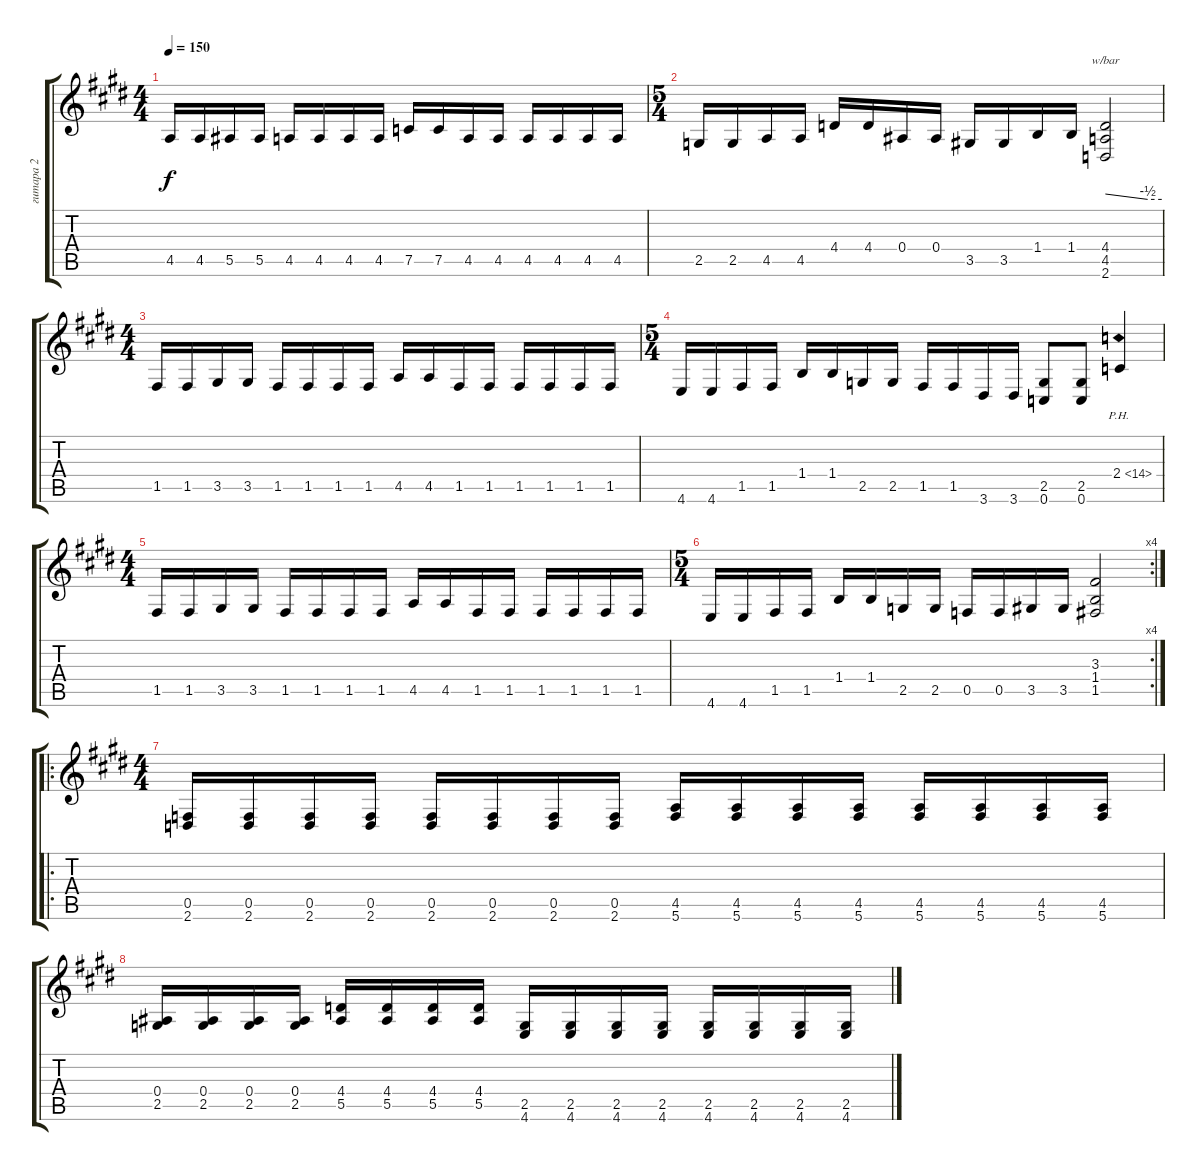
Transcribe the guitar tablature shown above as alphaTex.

\track ("гитара 2" "гитара 2") {instrument distortionguitar}
\staff {score tabs}
\tuning (C4 G3 Eb3 Bb2 F2 C2) {hide}
\ts (4 4)
\tempo 150
\clef g2
\ks c#minor
4.5.16{dy f} 4.5.16 5.5.16 5.5.16 4.5.16 4.5.16 4.5.16 4.5.16 7.5.16 7.5.16 4.5.16 4.5.16 4.5.16 4.5.16 4.5.16 4.5.16 |
\ts (5 4)
2.5.16 2.5.16 4.5.16 4.5.16 4.4.16 4.4.16 0.4.16 0.4.16 3.5.16 3.5.16 1.4.16 1.4.16 (4.4 4.5 2.6).2{tbe (custom default 0 0 45 -2 60 -2)} |
\ts (4 4)
1.5.16 1.5.16 3.5.16 3.5.16 1.5.16 1.5.16 1.5.16 1.5.16 4.5.16 4.5.16 1.5.16 1.5.16 1.5.16 1.5.16 1.5.16 1.5.16 |
\ts (5 4)
4.6.16 4.6.16 1.5.16 1.5.16 1.4.16 1.4.16 2.5.16 2.5.16 1.5.16 1.5.16 3.6.16 3.6.16 (2.5 0.6).8 (2.5 0.6).8 2.4{ph 12}.4 |
\ts (4 4)
1.5.16 1.5.16 3.5.16 3.5.16 1.5.16 1.5.16 1.5.16 1.5.16 4.5.16 4.5.16 1.5.16 1.5.16 1.5.16 1.5.16 1.5.16 1.5.16 |
\rc 4
\ts (5 4)
4.6.16 4.6.16 1.5.16 1.5.16 1.4.16 1.4.16 2.5.16 2.5.16 0.5.16 0.5.16 3.5.16 3.5.16 (3.3 1.4 1.5).2 |
\ro
\ts (4 4)
(0.5 2.6).16 (0.5 2.6).16 (0.5 2.6).16 (0.5 2.6).16 (0.5 2.6).16 (0.5 2.6).16 (0.5 2.6).16 (0.5 2.6).16 (4.5 5.6).16 (4.5 5.6).16 (4.5 5.6).16 (4.5 5.6).16 (4.5 5.6).16 (4.5 5.6).16 (4.5 5.6).16 (4.5 5.6).16 |
(0.4 2.5).16 (0.4 2.5).16 (0.4 2.5).16 (0.4 2.5).16 (4.4 5.5).16 (4.4 5.5).16 (4.4 5.5).16 (4.4 5.5).16 (2.5 4.6).16 (2.5 4.6).16 (2.5 4.6).16 (2.5 4.6).16 (2.5 4.6).16 (2.5 4.6).16 (2.5 4.6).16 (2.5 4.6).16
